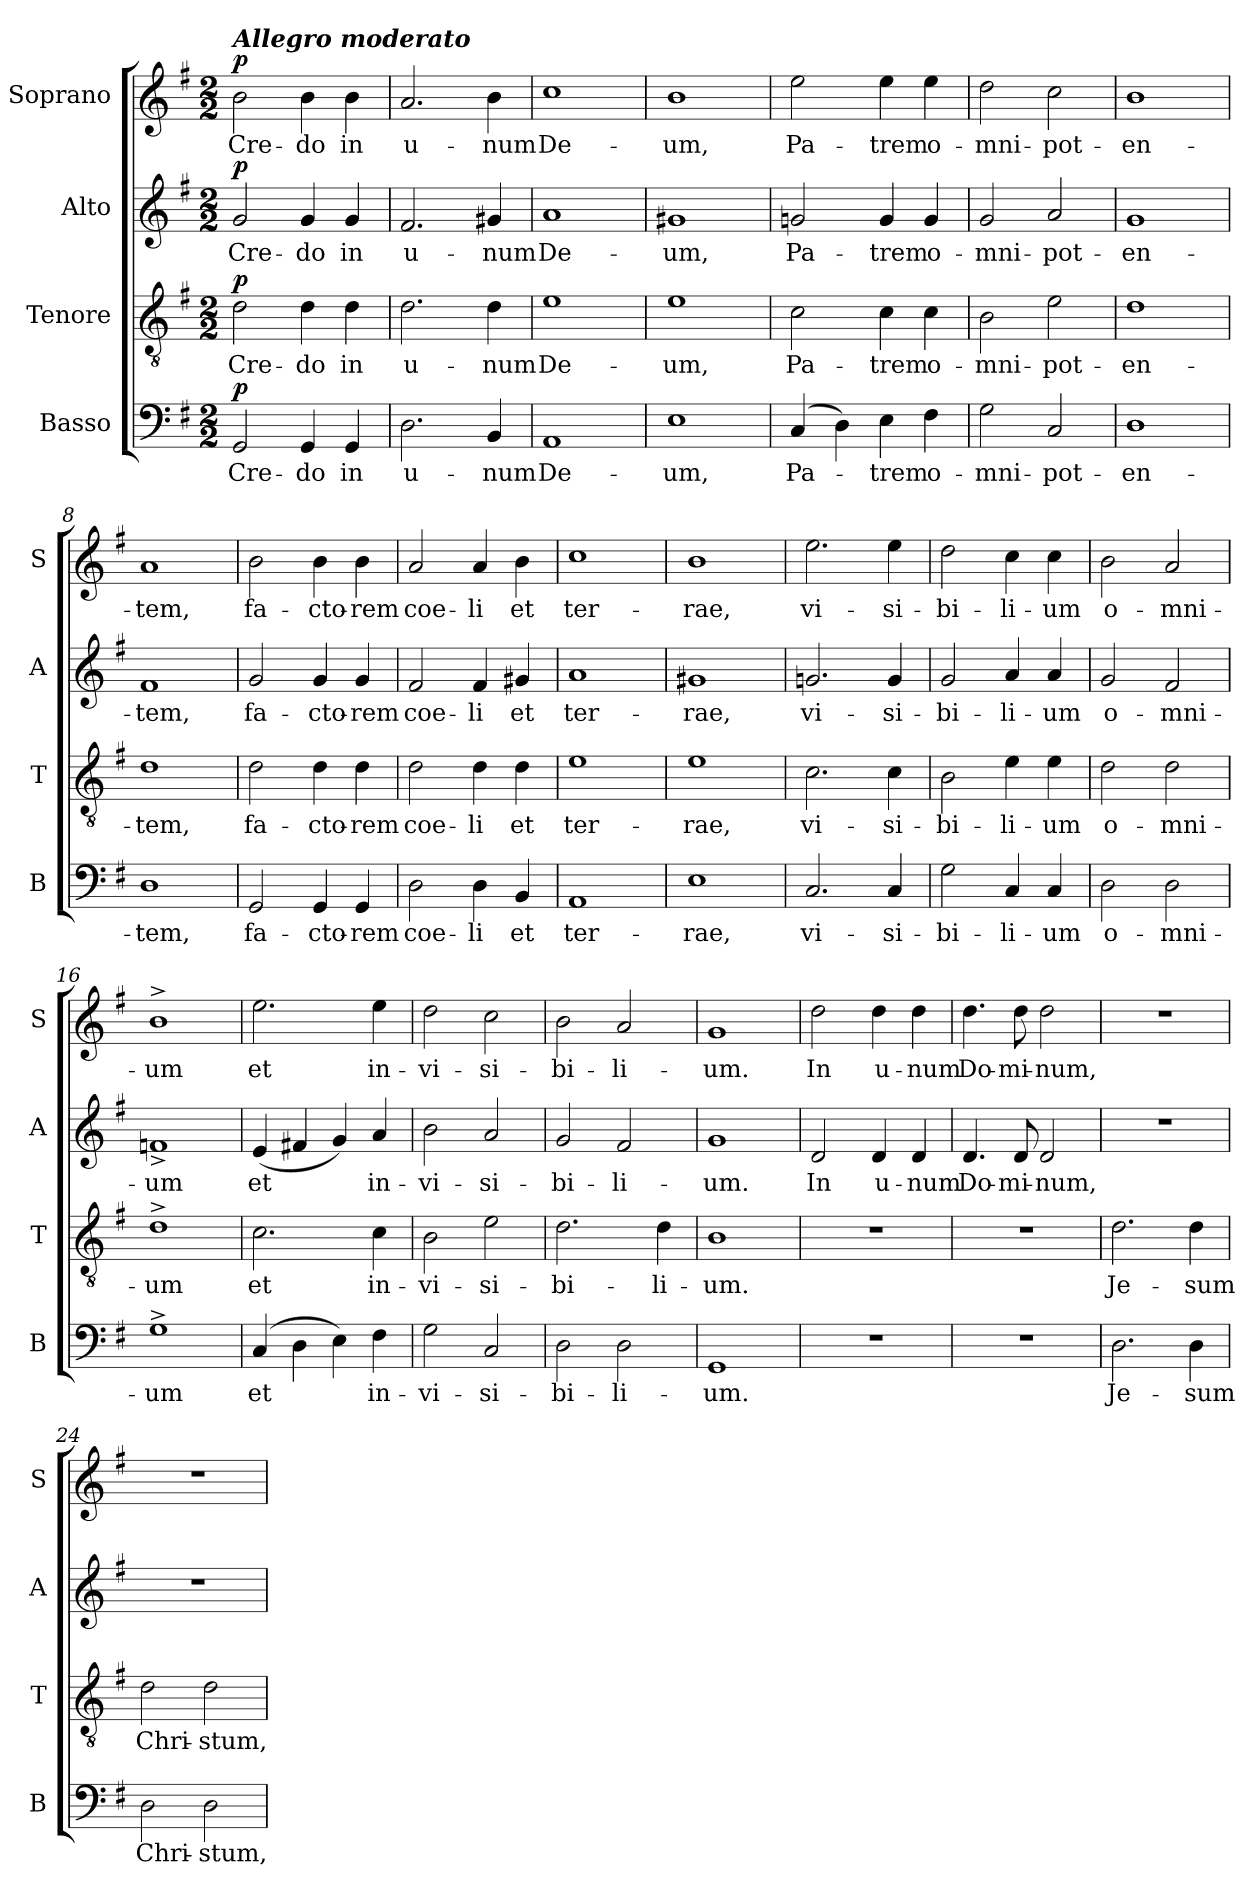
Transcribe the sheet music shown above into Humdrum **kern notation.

**kern	**text	**dynam	**kern	**text	**dynam	**kern	**text	**dynam	**kern	**text	**dynam
*part4	*part4	*part4	*part3	*part3	*part3	*part2	*part2	*part2	*part1	*part1	*part1
*staff4	*staff4	*staff4	*staff3	*staff3	*staff3	*staff2	*staff2	*staff2	*staff1	*staff1	*staff1
*I"Basso	*	*	*I"Tenore	*	*	*I"Alto	*	*	*I"Soprano	*	*
*I'B	*	*	*I'T	*	*	*I'A	*	*	*I'S	*	*
*clefF4	*	*	*clefGv2	*	*	*clefG2	*	*	*clefG2	*	*
*k[f#]	*	*	*k[f#]	*	*	*k[f#]	*	*	*k[f#]	*	*
*G:	*	*	*G:	*	*	*G:	*	*	*G:	*	*
*M2/2	*	*	*M2/2	*	*	*M2/2	*	*	*M2/2	*	*
=1	=1	=1	=1	=1	=1	=1	=1	=1	=1	=1	=1
!	!	!	!	!	!	!	!	!	!LO:TX:a:Bi:t=Allegro moderato	!	!
!	!LO:LY:b	!LO:DY:a	!	!LO:LY:b	!LO:DY:a	!	!LO:LY:b	!LO:DY:a	!	!LO:LY:b	!LO:DY:a
2GG/	Cre-	p	2d\	Cre-	p	2g/	Cre-	p	2b\	Cre-	p
!	!LO:LY:b	!	!	!LO:LY:b	!	!	!LO:LY:b	!	!	!LO:LY:b	!
4GG/	-do	.	4d\	-do	.	4g/	-do	.	4b\	-do	.
!	!LO:LY:b	!	!	!LO:LY:b	!	!	!LO:LY:b	!	!	!LO:LY:b	!
4GG/	in	.	4d\	in	.	4g/	in	.	4b\	in	.
=2	=2	=2	=2	=2	=2	=2	=2	=2	=2	=2	=2
!	!LO:LY:b	!	!	!LO:LY:b	!	!	!LO:LY:b	!	!	!LO:LY:b	!
2.D\	u-	.	2.d\	u-	.	2.f#/	u-	.	2.a/	u-	.
!	!LO:LY:b	!	!	!LO:LY:b	!	!	!LO:LY:b	!	!	!LO:LY:b	!
4BB/	-num	.	4d\	-num	.	4g#X/	-num	.	4b\	-num	.
=3	=3	=3	=3	=3	=3	=3	=3	=3	=3	=3	=3
!	!LO:LY:b	!	!	!LO:LY:b	!	!	!LO:LY:b	!	!	!LO:LY:b	!
1AA	De-	.	1e	De-	.	1a	De-	.	1cc	De-	.
=4	=4	=4	=4	=4	=4	=4	=4	=4	=4	=4	=4
!	!LO:LY:b	!	!	!LO:LY:b	!	!	!LO:LY:b	!	!	!LO:LY:b	!
1E	-um,	.	1e	-um,	.	1g#X	-um,	.	1b	-um,	.
=5	=5	=5	=5	=5	=5	=5	=5	=5	=5	=5	=5
!	!LO:LY:b	!	!	!LO:LY:b	!	!	!LO:LY:b	!	!	!LO:LY:b	!
(>4C/	Pa-	.	2c\	Pa-	.	2gn/	Pa-	.	2ee\	Pa-	.
4D\)	.	.	.	.	.	.	.	.	.	.	.
!	!LO:LY:b	!	!	!LO:LY:b	!	!	!LO:LY:b	!	!	!LO:LY:b	!
4E\	-trem	.	4c\	-trem	.	4g/	-trem	.	4ee\	-trem	.
!	!LO:LY:b	!	!	!LO:LY:b	!	!	!LO:LY:b	!	!	!LO:LY:b	!
4F#\	o-	.	4c\	o-	.	4g/	o-	.	4ee\	o-	.
=6	=6	=6	=6	=6	=6	=6	=6	=6	=6	=6	=6
!	!LO:LY:b	!	!	!LO:LY:b	!	!	!LO:LY:b	!	!	!LO:LY:b	!
2G\	-mni-	.	2B\	-mni-	.	2g/	-mni-	.	2dd\	-mni-	.
!	!LO:LY:b	!	!	!LO:LY:b	!	!	!LO:LY:b	!	!	!LO:LY:b	!
2C/	-pot-	.	2e\	-pot-	.	2a/	-pot-	.	2cc\	-pot-	.
=7	=7	=7	=7	=7	=7	=7	=7	=7	=7	=7	=7
!	!LO:LY:b	!	!	!LO:LY:b	!	!	!LO:LY:b	!	!	!LO:LY:b	!
1D	-en-	.	1d	-en-	.	1g	-en-	.	1b	-en-	.
!!LO:LB:g=z
=8	=8	=8	=8	=8	=8	=8	=8	=8	=8	=8	=8
!	!LO:LY:b	!	!	!LO:LY:b	!	!	!LO:LY:b	!	!	!LO:LY:b	!
1D	-tem,	.	1d	-tem,	.	1f#	-tem,	.	1a	-tem,	.
=9	=9	=9	=9	=9	=9	=9	=9	=9	=9	=9	=9
!	!LO:LY:b	!	!	!LO:LY:b	!	!	!LO:LY:b	!	!	!LO:LY:b	!
2GG/	fa-	.	2d\	fa-	.	2g/	fa-	.	2b\	fa-	.
!	!LO:LY:b	!	!	!LO:LY:b	!	!	!LO:LY:b	!	!	!LO:LY:b	!
4GG/	-cto-	.	4d\	-cto-	.	4g/	-cto-	.	4b\	-cto-	.
!	!LO:LY:b	!	!	!LO:LY:b	!	!	!LO:LY:b	!	!	!LO:LY:b	!
4GG/	-rem	.	4d\	-rem	.	4g/	-rem	.	4b\	-rem	.
=10	=10	=10	=10	=10	=10	=10	=10	=10	=10	=10	=10
!	!LO:LY:b	!	!	!LO:LY:b	!	!	!LO:LY:b	!	!	!LO:LY:b	!
2D\	coe-	.	2d\	coe-	.	2f#/	coe-	.	2a/	coe-	.
!	!LO:LY:b	!	!	!LO:LY:b	!	!	!LO:LY:b	!	!	!LO:LY:b	!
4D\	-li	.	4d\	-li	.	4f#/	-li	.	4a/	-li	.
!	!LO:LY:b	!	!	!LO:LY:b	!	!	!LO:LY:b	!	!	!LO:LY:b	!
4BB/	et	.	4d\	et	.	4g#X/	et	.	4b\	et	.
=11	=11	=11	=11	=11	=11	=11	=11	=11	=11	=11	=11
!	!LO:LY:b	!	!	!LO:LY:b	!	!	!LO:LY:b	!	!	!LO:LY:b	!
1AA	ter-	.	1e	ter-	.	1a	ter-	.	1cc	ter-	.
=12	=12	=12	=12	=12	=12	=12	=12	=12	=12	=12	=12
!	!LO:LY:b	!	!	!LO:LY:b	!	!	!LO:LY:b	!	!	!LO:LY:b	!
1E	-rae,	.	1e	-rae,	.	1g#X	-rae,	.	1b	-rae,	.
=13	=13	=13	=13	=13	=13	=13	=13	=13	=13	=13	=13
!	!LO:LY:b	!	!	!LO:LY:b	!	!	!LO:LY:b	!	!	!LO:LY:b	!
2.C/	vi-	.	2.c\	vi-	.	2.gn/	vi-	.	2.ee\	vi-	.
!	!LO:LY:b	!	!	!LO:LY:b	!	!	!LO:LY:b	!	!	!LO:LY:b	!
4C/	-si-	.	4c\	-si-	.	4g/	-si-	.	4ee\	-si-	.
=14	=14	=14	=14	=14	=14	=14	=14	=14	=14	=14	=14
!	!LO:LY:b	!	!	!LO:LY:b	!	!	!LO:LY:b	!	!	!LO:LY:b	!
2G\	-bi-	.	2B\	-bi-	.	2g/	-bi-	.	2dd\	-bi-	.
!	!LO:LY:b	!	!	!LO:LY:b	!	!	!LO:LY:b	!	!	!LO:LY:b	!
4C/	-li-	.	4e\	-li-	.	4a/	-li-	.	4cc\	-li-	.
!	!LO:LY:b	!	!	!LO:LY:b	!	!	!LO:LY:b	!	!	!LO:LY:b	!
4C/	-um	.	4e\	-um	.	4a/	-um	.	4cc\	-um	.
=15	=15	=15	=15	=15	=15	=15	=15	=15	=15	=15	=15
!	!LO:LY:b	!	!	!LO:LY:b	!	!	!LO:LY:b	!	!	!LO:LY:b	!
2D\	o-	.	2d\	o-	.	2g/	o-	.	2b\	o-	.
!	!LO:LY:b	!	!	!LO:LY:b	!	!	!LO:LY:b	!	!	!LO:LY:b	!
2D\	-mni-	.	2d\	-mni-	.	2f#/	-mni-	.	2a/	-mni-	.
!!LO:PB:g=z
=16	=16	=16	=16	=16	=16	=16	=16	=16	=16	=16	=16
!	!LO:LY:b	!	!	!LO:LY:b	!	!	!LO:LY:b	!	!	!LO:LY:b	!
1G^>	-um	.	1d^>	-um	.	1fn^<	-um	.	1b^>	-um	.
=17	=17	=17	=17	=17	=17	=17	=17	=17	=17	=17	=17
!	!LO:LY:b	!	!	!LO:LY:b	!	!	!LO:LY:b	!	!	!LO:LY:b	!
(>4C/	et	.	2.c\	et	.	(<4e/	et	.	2.ee\	et	.
4D\	.	.	.	.	.	4f#X/	.	.	.	.	.
4E\)	.	.	.	.	.	4g/)	.	.	.	.	.
!	!LO:LY:b	!	!	!LO:LY:b	!	!	!LO:LY:b	!	!	!LO:LY:b	!
4F#\	in-	.	4c\	in-	.	4a/	in-	.	4ee\	in-	.
=18	=18	=18	=18	=18	=18	=18	=18	=18	=18	=18	=18
!	!LO:LY:b	!	!	!LO:LY:b	!	!	!LO:LY:b	!	!	!LO:LY:b	!
2G\	-vi-	.	2B\	-vi-	.	2b\	-vi-	.	2dd\	-vi-	.
!	!LO:LY:b	!	!	!LO:LY:b	!	!	!LO:LY:b	!	!	!LO:LY:b	!
2C/	-si-	.	2e\	-si-	.	2a/	-si-	.	2cc\	-si-	.
=19	=19	=19	=19	=19	=19	=19	=19	=19	=19	=19	=19
!	!LO:LY:b	!	!	!LO:LY:b	!	!	!LO:LY:b	!	!	!LO:LY:b	!
2D\	-bi-	.	2.d\	-bi-	.	2g/	-bi-	.	2b\	-bi-	.
!	!LO:LY:b	!	!	!	!	!	!LO:LY:b	!	!	!LO:LY:b	!
2D\	-li-	.	.	.	.	2f#/	-li-	.	2a/	-li-	.
!	!	!	!	!LO:LY:b	!	!	!	!	!	!	!
.	.	.	4d\	-li-	.	.	.	.	.	.	.
=20	=20	=20	=20	=20	=20	=20	=20	=20	=20	=20	=20
!	!LO:LY:b	!	!	!LO:LY:b	!	!	!LO:LY:b	!	!	!LO:LY:b	!
1GG	-um.	.	1B	-um.	.	1g	-um.	.	1g	-um.	.
=21	=21	=21	=21	=21	=21	=21	=21	=21	=21	=21	=21
!	!	!	!	!	!	!	!LO:LY:b	!	!	!LO:LY:b	!
1r	.	.	1r	.	.	2d/	In	.	2dd\	In	.
!	!	!	!	!	!	!	!LO:LY:b	!	!	!LO:LY:b	!
.	.	.	.	.	.	4d/	u-	.	4dd\	u-	.
!	!	!	!	!	!	!	!LO:LY:b	!	!	!LO:LY:b	!
.	.	.	.	.	.	4d/	-num	.	4dd\	-num	.
=22	=22	=22	=22	=22	=22	=22	=22	=22	=22	=22	=22
!	!	!	!	!	!	!	!LO:LY:b	!	!	!LO:LY:b	!
1r	.	.	1r	.	.	4.d/	Do-	.	4.dd\	Do-	.
!	!	!	!	!	!	!	!LO:LY:b	!	!	!LO:LY:b	!
.	.	.	.	.	.	8d/	-mi-	.	8dd\	-mi-	.
!	!	!	!	!	!	!	!LO:LY:b	!	!	!LO:LY:b	!
.	.	.	.	.	.	2d/	-num,	.	2dd\	-num,	.
!!LO:LB:g=z
=23	=23	=23	=23	=23	=23	=23	=23	=23	=23	=23	=23
!	!LO:LY:b	!	!	!LO:LY:b	!	!	!	!	!	!	!
2.D\	Je-	.	2.d\	Je-	.	1r	.	.	1r	.	.
!	!LO:LY:b	!	!	!LO:LY:b	!	!	!	!	!	!	!
4D\	-sum	.	4d\	-sum	.	.	.	.	.	.	.
=24	=24	=24	=24	=24	=24	=24	=24	=24	=24	=24	=24
!	!LO:LY:b	!	!	!LO:LY:b	!	!	!	!	!	!	!
2D\	Chri-	.	2d\	Chri-	.	1r	.	.	1r	.	.
!	!LO:LY:b	!	!	!LO:LY:b	!	!	!	!	!	!	!
2D\	-stum,	.	2d\	-stum,	.	.	.	.	.	.	.
=	=	=	=	=	=	=	=	=	=	=	=
*-	*-	*-	*-	*-	*-	*-	*-	*-	*-	*-	*-
